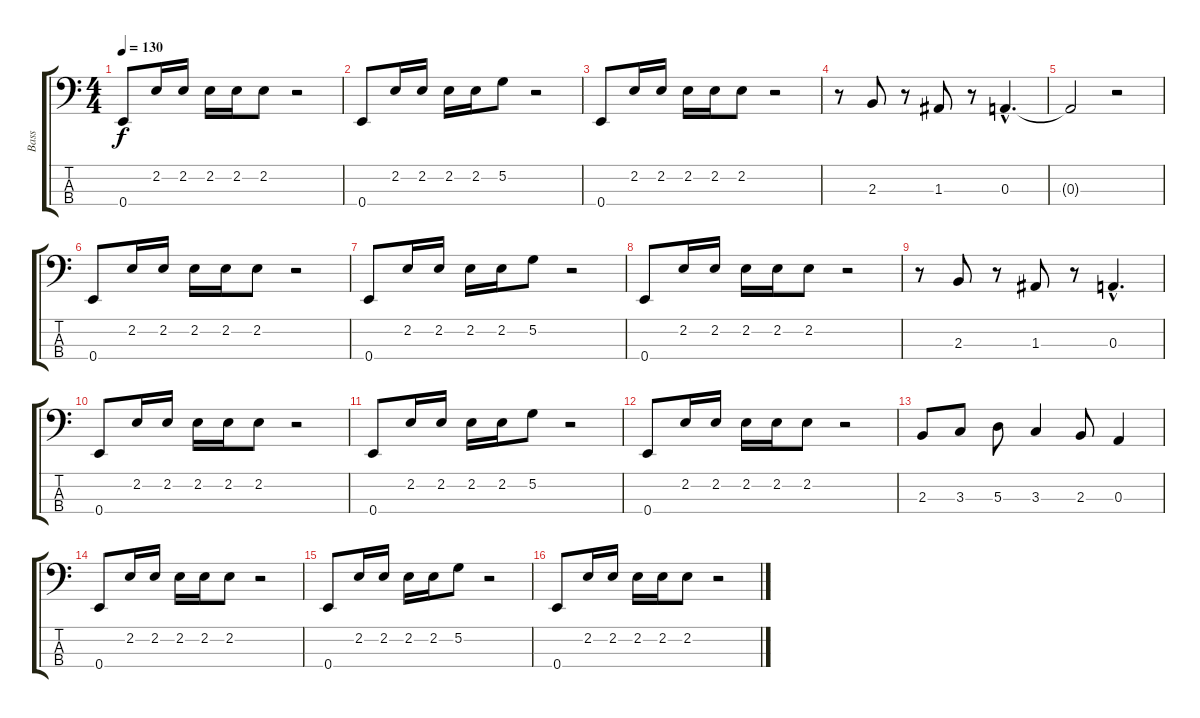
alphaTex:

\track ("Bass" "Bass") {instrument electricbassfinger}
\staff {score tabs}
\tuning (G2 D2 A1 E1) {hide}
\ts (4 4)
\tempo 130
\clef f4
\ks c
0.4.8{dy f instrument electricbassfinger} 2.2.16 2.2.16 2.2.16 2.2.16 2.2.8 r.2 |
0.4.8 2.2.16 2.2.16 2.2.16 2.2.16 5.2.8 r.2 |
0.4.8 2.2.16 2.2.16 2.2.16 2.2.16 2.2.8 r.2 |
r.8 2.3.8 r.8 1.3.8 r.8 0.3{hac}.4{d} |
0.3{t}.2 r.2 |
0.4.8 2.2.16 2.2.16 2.2.16 2.2.16 2.2.8 r.2 |
0.4.8 2.2.16 2.2.16 2.2.16 2.2.16 5.2.8 r.2 |
0.4.8 2.2.16 2.2.16 2.2.16 2.2.16 2.2.8 r.2 |
r.8 2.3.8 r.8 1.3.8 r.8 0.3{hac}.4{d} |
0.4.8 2.2.16 2.2.16 2.2.16 2.2.16 2.2.8 r.2 |
0.4.8 2.2.16 2.2.16 2.2.16 2.2.16 5.2.8 r.2 |
0.4.8 2.2.16 2.2.16 2.2.16 2.2.16 2.2.8 r.2 |
2.3.8 3.3.8 5.3.8 3.3.4 2.3.8 0.3.4 |
0.4.8 2.2.16 2.2.16 2.2.16 2.2.16 2.2.8 r.2 |
0.4.8 2.2.16 2.2.16 2.2.16 2.2.16 5.2.8 r.2 |
0.4.8 2.2.16 2.2.16 2.2.16 2.2.16 2.2.8 r.2
